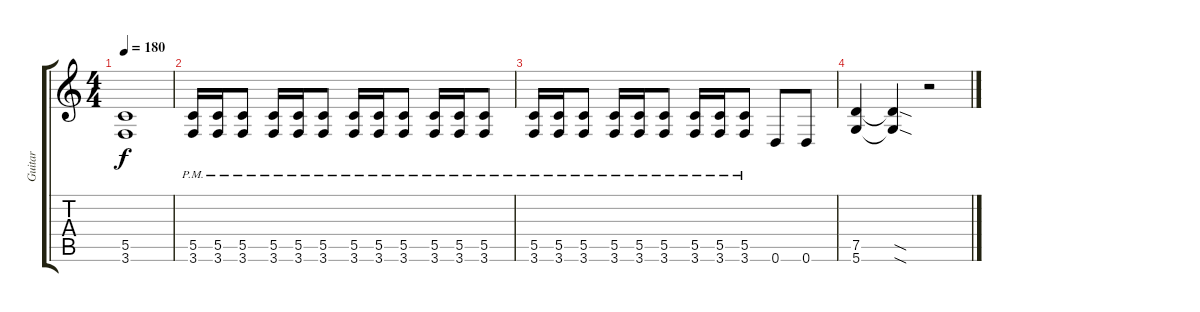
\track ("Guitar" "Guitar") {instrument overdrivenguitar}
\staff {score tabs}
\tuning (D4 A3 F3 C3 G2 D2) {hide}
\ts (4 4)
\tempo 180
\clef g2
\ks c
(5.5{t} 3.6{t}).1{dy f} |
(5.5 3.6{pm}).16 (5.5 3.6{pm}).16 (5.5 3.6{pm}).8 (5.5 3.6{pm}).16 (5.5 3.6{pm}).16 (5.5 3.6{pm}).8 (5.5 3.6{pm}).16 (5.5 3.6{pm}).16 (5.5 3.6{pm}).8 (5.5 3.6{pm}).16 (5.5 3.6{pm}).16 (5.5 3.6{pm}).8 |
(5.5 3.6{pm}).16 (5.5 3.6{pm}).16 (5.5 3.6{pm}).8 (5.5 3.6{pm}).16 (5.5 3.6{pm}).16 (5.5 3.6{pm}).8 (5.5 3.6{pm}).16 (5.5 3.6{pm}).16 (5.5 3.6{pm}).8 0.6.8 0.6.8 |
(7.5 5.6).4 (7.5{sod t} 5.6{sod t}).4 r.2
